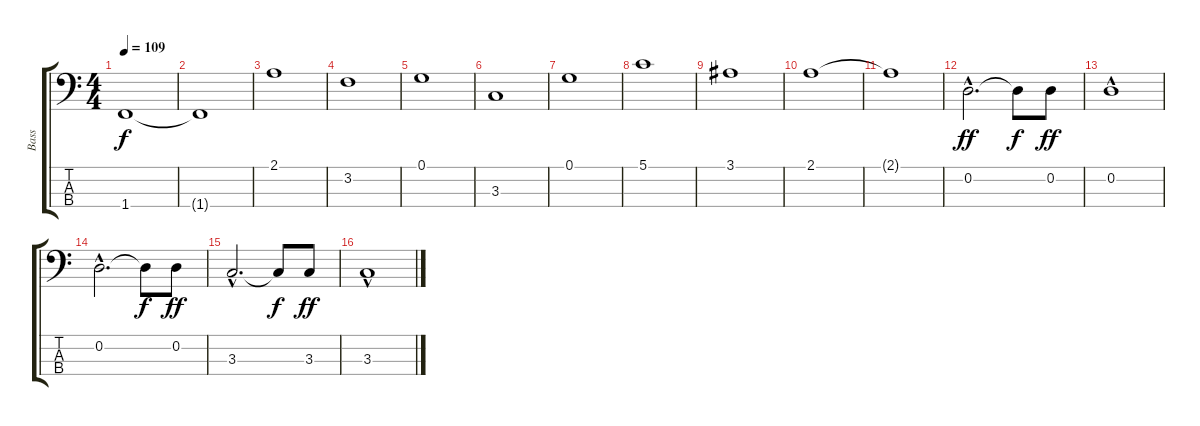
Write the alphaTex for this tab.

\track ("Bass" "Bass") {instrument electricbassfinger}
\staff {score tabs}
\tuning (G2 D2 A1 E1) {hide}
\ts (4 4)
\tempo 109
\clef f4
\ks c
1.4.1{dy f} |
1.4{t}.1 |
2.1.1 |
3.2.1 |
0.1.1 |
3.3.1 |
0.1.1 |
5.1.1 |
3.1.1 |
2.1.1 |
2.1{t}.1 |
0.2{hac}.2{d dy ff} 0.2{t}.8{dy f} 0.2.8{dy ff} |
0.2{hac}.1 |
0.2{hac}.2{d} 0.2{t}.8{dy f} 0.2.8{dy ff} |
3.3{hac}.2{d} 3.3{t}.8{dy f} 3.3.8{dy ff} |
3.3{hac}.1
